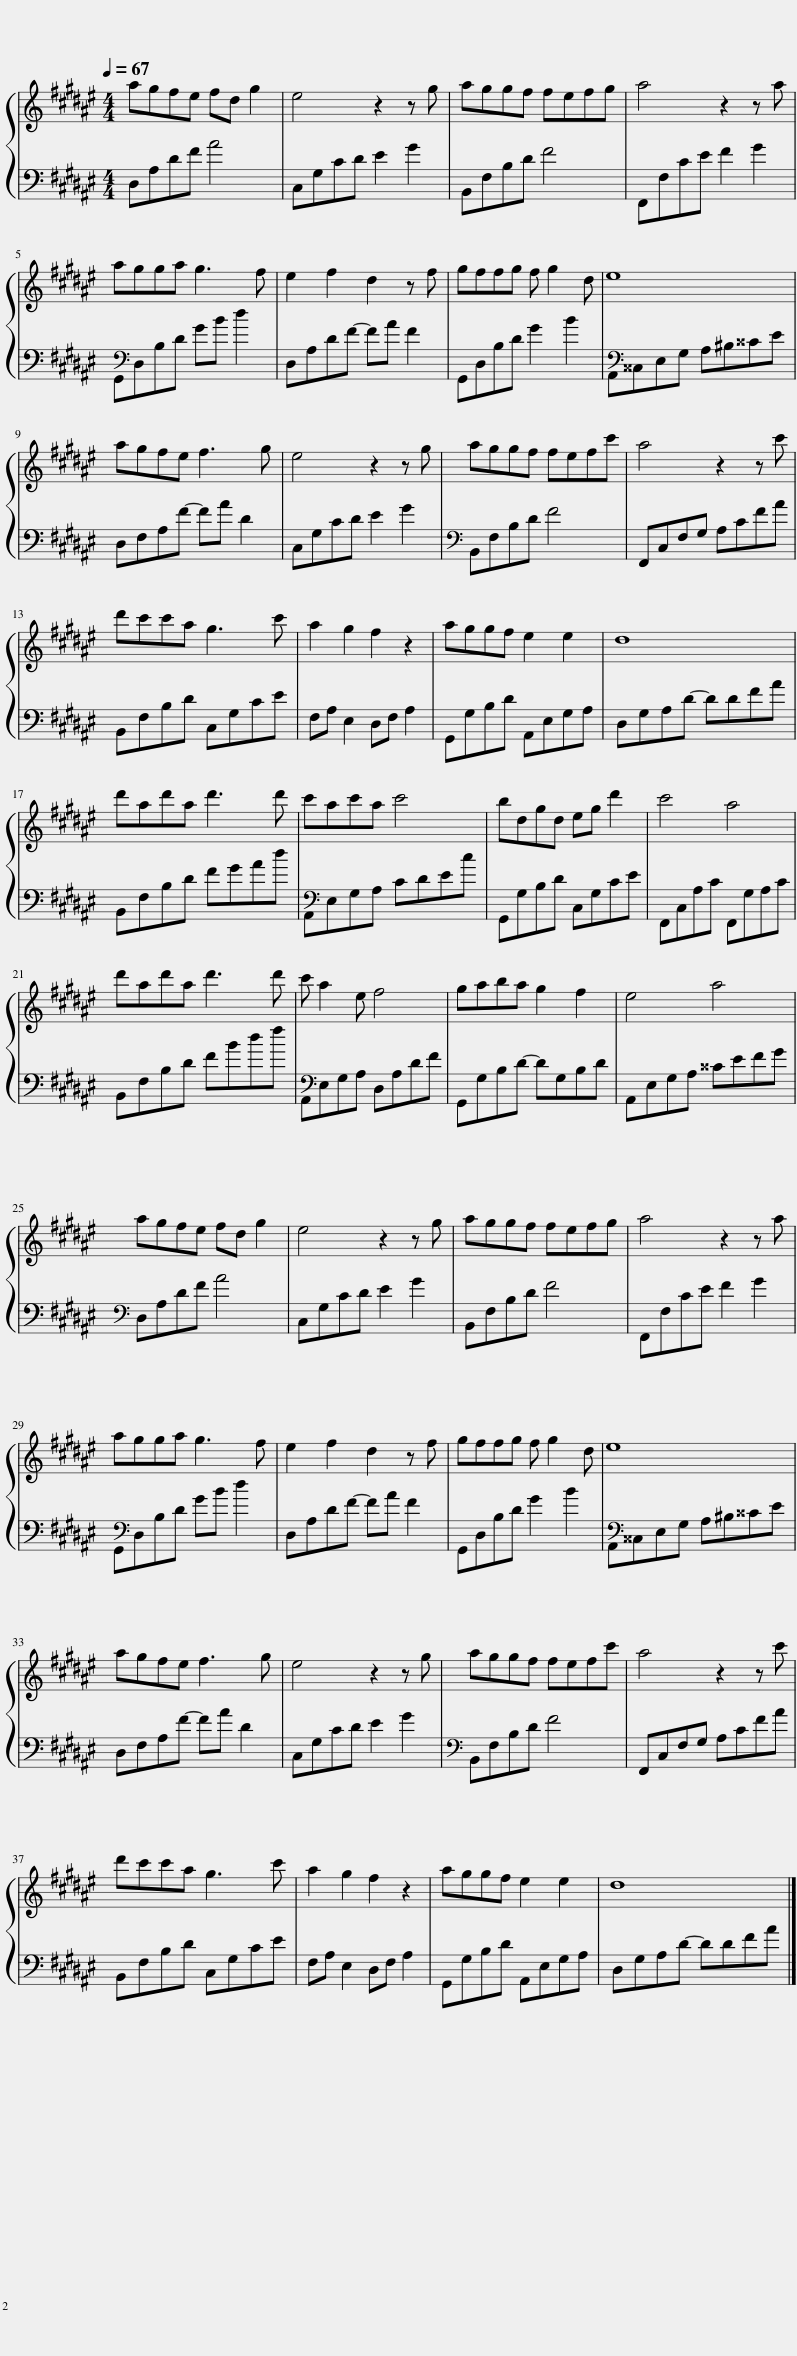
X:1
%%score { 1 | 2 }
L:1/8
Q:1/4=67
M:4/4
I:linebreak $
K:F#
V:1 treble
V:2 bass
V:1
 agfe fd g2 | e4 z2 z g | aggf fefg | a4 z2 z a |$ agga g3 f | %5
 e2 f2 d2 z f | gffg f g2 d | e8 |$ agfe f3 g | e4 z2 z g | %10
 aggf fefc' | a4 z2 z c' |$ d'c'c'a g3 c' | a2 g2 f2 z2 | aggf e2 e2 | %15
 d8 |$ d'ad'a d'3 d' | c'ac'a c'4 | bdgd eg d'2 | c'4 a4 |$ %20
 d'ad'a d'3 d' | c' a2 e f4 | gaba g2 f2 | e4 a4 |$ agfe fd g2 | %25
 e4 z2 z g | aggf fefg | a4 z2 z a |$ agga g3 f | e2 f2 d2 z f | %30
 gffg f g2 d | e8 |$ agfe f3 g | e4 z2 z g | aggf fefc' | %35
 a4 z2 z c' |$ d'c'c'a g3 c' | a2 g2 f2 z2 | aggf e2 e2 | d8 |] %40
V:2
 D,A,DF A4 | C,G,CD E2 G2 | B,,F,B,D F4 | F,,F,CE F2 G2 |$[K:bass] G,,D,B,D GB d2 | %5
 D,A,DF- FA F2 | G,,D,B,D G2 B2 |[K:bass] A,,^^C,E,G, A,^B,^^CE |$ D,F,A,F- FA D2 | C,G,CD E2 G2 | %10
[K:bass] B,,F,B,D F4 | F,,C,F,G, A,CFA |$ B,,F,B,D C,G,CE | F,A, E,2 D,F, A,2 | G,,G,B,D A,,E,G,A, | %15
 D,G,A,D- DDFA |$ B,,F,B,D FGAd |[K:bass] A,,E,G,A, CDEc | G,,G,B,D C,G,CE | F,,C,A,C F,,G,A,C |$ %20
 B,,F,B,D FBdf |[K:bass] A,,E,G,A, D,A,DF | G,,G,B,D- DG,B,D | A,,E,G,A, ^^CEFG |$[K:bass] D,A,DF A4 | %25
 C,G,CD E2 G2 | B,,F,B,D F4 | F,,F,CE F2 G2 |$[K:bass] G,,D,B,D GB d2 | D,A,DF- FA F2 | %30
 G,,D,B,D G2 B2 |[K:bass] A,,^^C,E,G, A,^B,^^CE |$ D,F,A,F- FA D2 | C,G,CD E2 G2 |[K:bass] B,,F,B,D F4 | %35
 F,,C,F,G, A,CFA |$ B,,F,B,D C,G,CE | F,A, E,2 D,F, A,2 | G,,G,B,D A,,E,G,A, | D,G,A,D- DDFA |] %40
